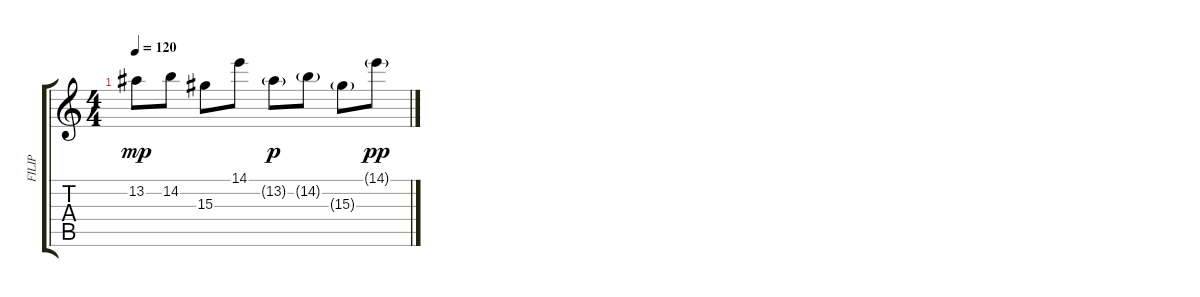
\track ("FILIP" "FILIP") {instrument distortionguitar}
\staff {score tabs}
\tuning (D4 A3 F3 C3 G2 D2) {hide}
\ts (4 4)
\tempo 120
\clef g2
\ks c
13.2.8{dy mp} 14.2.8 15.3.8 14.1.8 13.2{g}.8{dy p} 14.2{g}.8 15.3{g}.8 14.1{g}.8{dy pp}
